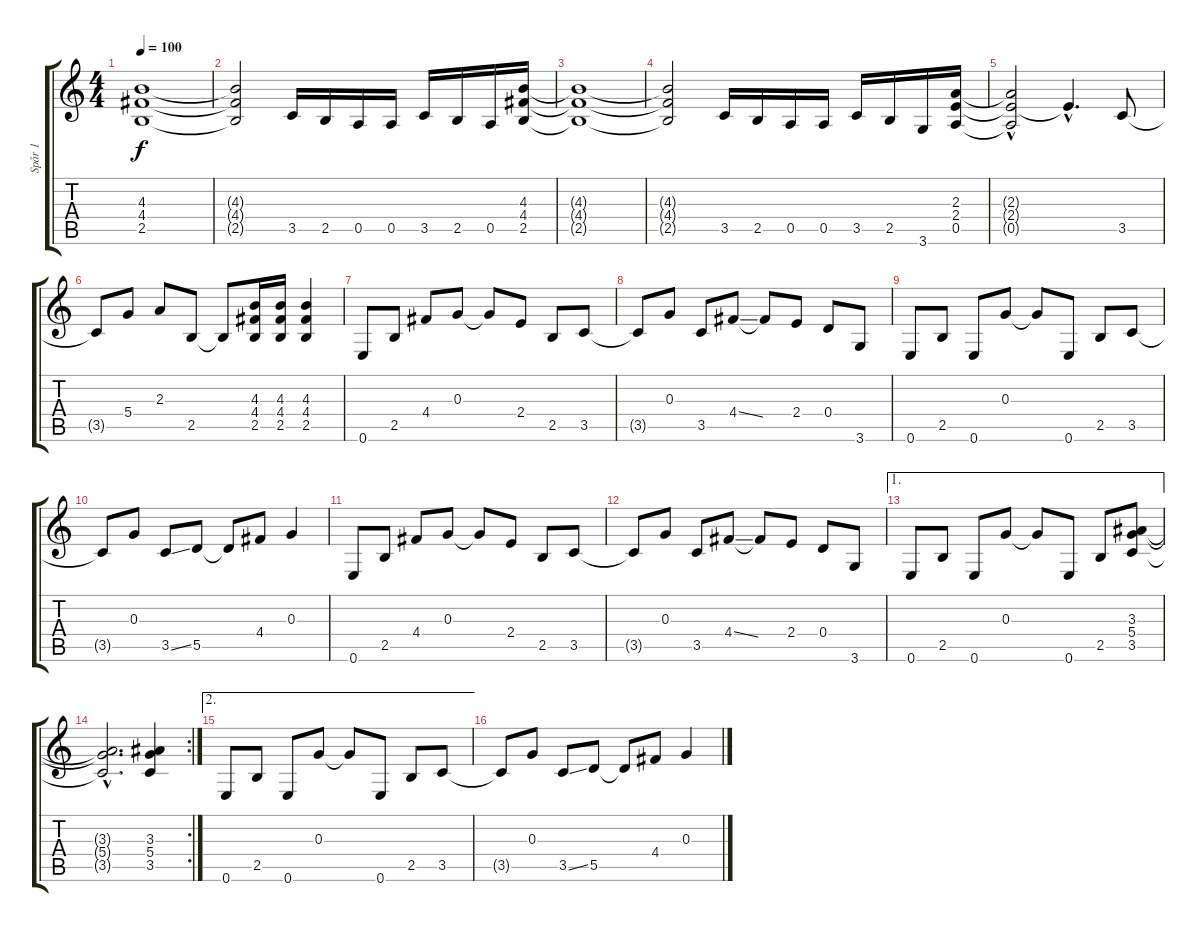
\track ("Spår 1" "Spår 1") {instrument distortionguitar}
\staff {score tabs}
\tuning (E4 B3 G3 D3 A2 E2) {hide}
\ts (4 4)
\tempo 100
\clef g2
\ks c
(4.3{t} 4.4{t} 2.5{t}).1{dy f} |
(4.3{t} 4.4{t} 2.5{t}).2 3.5.16 2.5.16 0.5.16 0.5.16 3.5.16 2.5.16 0.5.16 (4.3 4.4 2.5).16 |
(4.3{t} 4.4{t} 2.5{t}).1 |
(4.3{t} 4.4{t} 2.5{t}).2 3.5.16 2.5.16 0.5.16 0.5.16 3.5.16 2.5.16 3.6.16 (2.3 2.4 0.5).16 |
(2.3{t} 2.4{hac t} 0.5{t}).2 2.4{hac t}.4{d} 3.5.8 |
3.5{t}.8 5.4.8 2.3.8 2.5.8 2.5{t}.8 (4.3 4.4 2.5).16 (4.3 4.4 2.5).16 (4.3 4.4 2.5).4 |
0.6.8 2.5.8 4.4.8 0.3.8 0.3{t}.8 2.4.8 2.5.8 3.5.8 |
3.5{t}.8 0.3.8 3.5.8 4.4{ss}.8 4.4{t}.8 2.4.8 0.4.8 3.6.8 |
0.6.8 2.5.8 0.6.8 0.3.8 0.3{t}.8 0.6.8 2.5.8 3.5.8 |
3.5{t}.8 0.3.8 3.5{ss}.8 5.5.8 5.5{t}.8 4.4.8 0.3.4 |
0.6.8 2.5.8 4.4.8 0.3.8 0.3{t}.8 2.4.8 2.5.8 3.5.8 |
3.5{t}.8 0.3.8 3.5.8 4.4{ss}.8 4.4{t}.8 2.4.8 0.4.8 3.6.8 |
\ae 1
0.6.8 2.5.8 0.6.8 0.3.8 0.3{t}.8 0.6.8 2.5.8 (3.3 5.4 3.5).8 |
\rc 2
(3.3{hac t} 5.4{hac t} 3.5{hac t}).2{d} (3.3 5.4 3.5).4 |
\ae 2
0.6.8 2.5.8 0.6.8 0.3.8 0.3{t}.8 0.6.8 2.5.8 3.5.8 |
3.5{t}.8 0.3.8 3.5{ss}.8 5.5.8 5.5{t}.8 4.4.8 0.3.4
